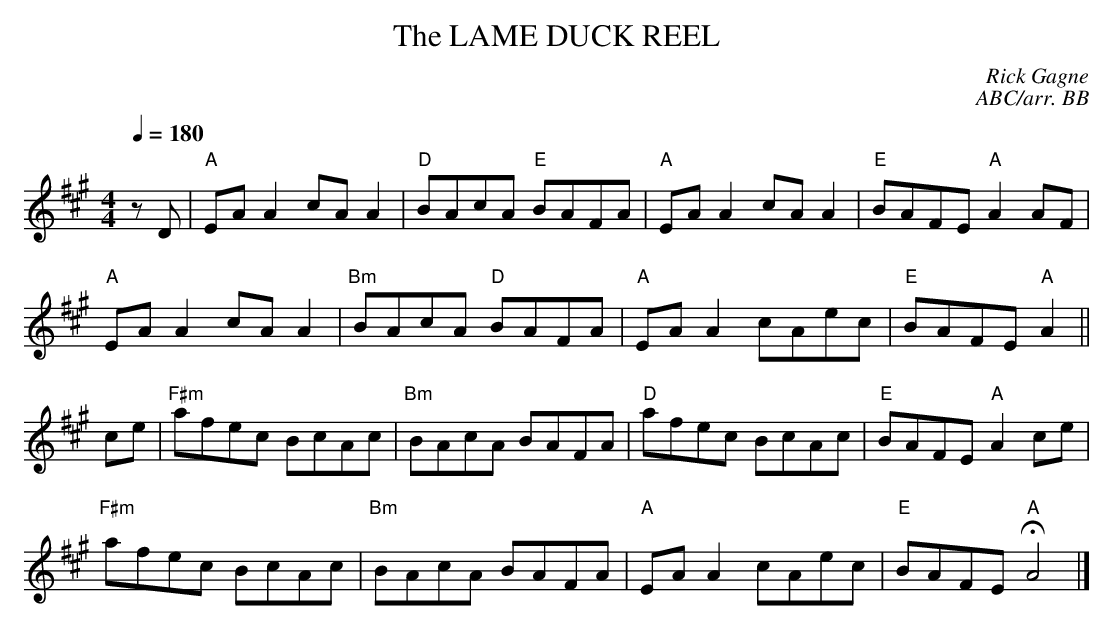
X:1
T: LAME DUCK REEL, The
C: Rick Gagne
C:ABC/arr. BB
Q:1/4=180
M: 4/4
K: A
zD|"A"EAA2 cAA2 | "D"BAcA "E"BAFA | "A"EAA2 cAA2 | "E"BAFE "A"A2AF |
"A"EAA2 cAA2 | "Bm"BAcA "D"BAFA | "A"EAA2 cAec | "E"BAFE "A"A2 ||
ce|"F#m"afec BcAc | "Bm"BAcA BAFA | "D"afec BcAc | "E"BAFE "A"A2ce |
"F#m"afec BcAc | "Bm"BAcA BAFA | "A"EAA2 cAec | "E"BAFE "A"HA4 |]
